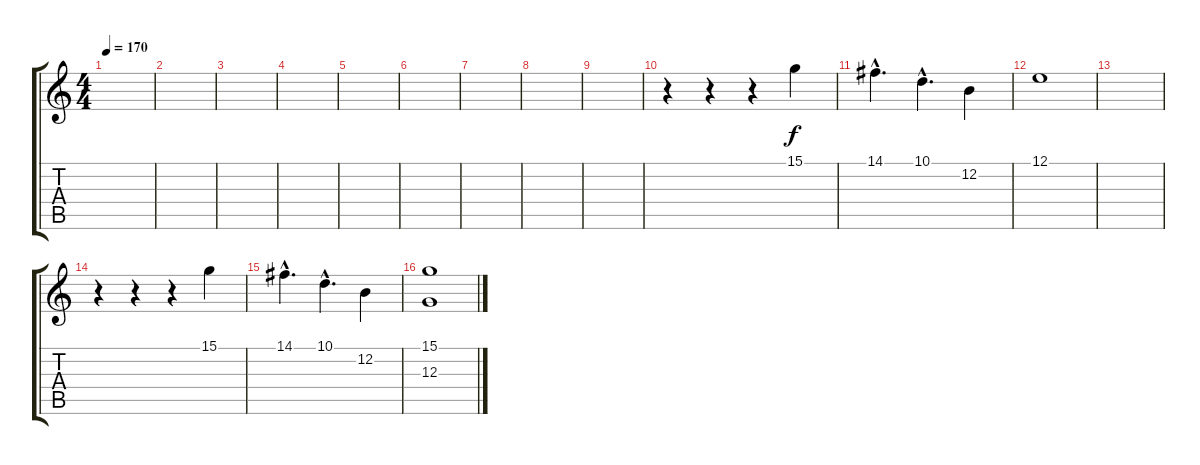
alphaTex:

\track "" {instrument stringensemble1}
\staff {score tabs}
\tuning (E4 B3 G3 D3 A2 E2) {hide}
\ts (4 4)
\tempo 170
\clef g2
\ks c
|
|
|
|
|
|
|
|
|
r.4{volume 13} r.4 r.4 15.1.4 |
14.1{hac}.4{d} 10.1{hac}.4{d} 12.2.4 |
12.1.1 |
|
r.4{volume 13} r.4 r.4 15.1.4 |
14.1{hac}.4{d} 10.1{hac}.4{d} 12.2.4 |
(15.1 12.3).1
